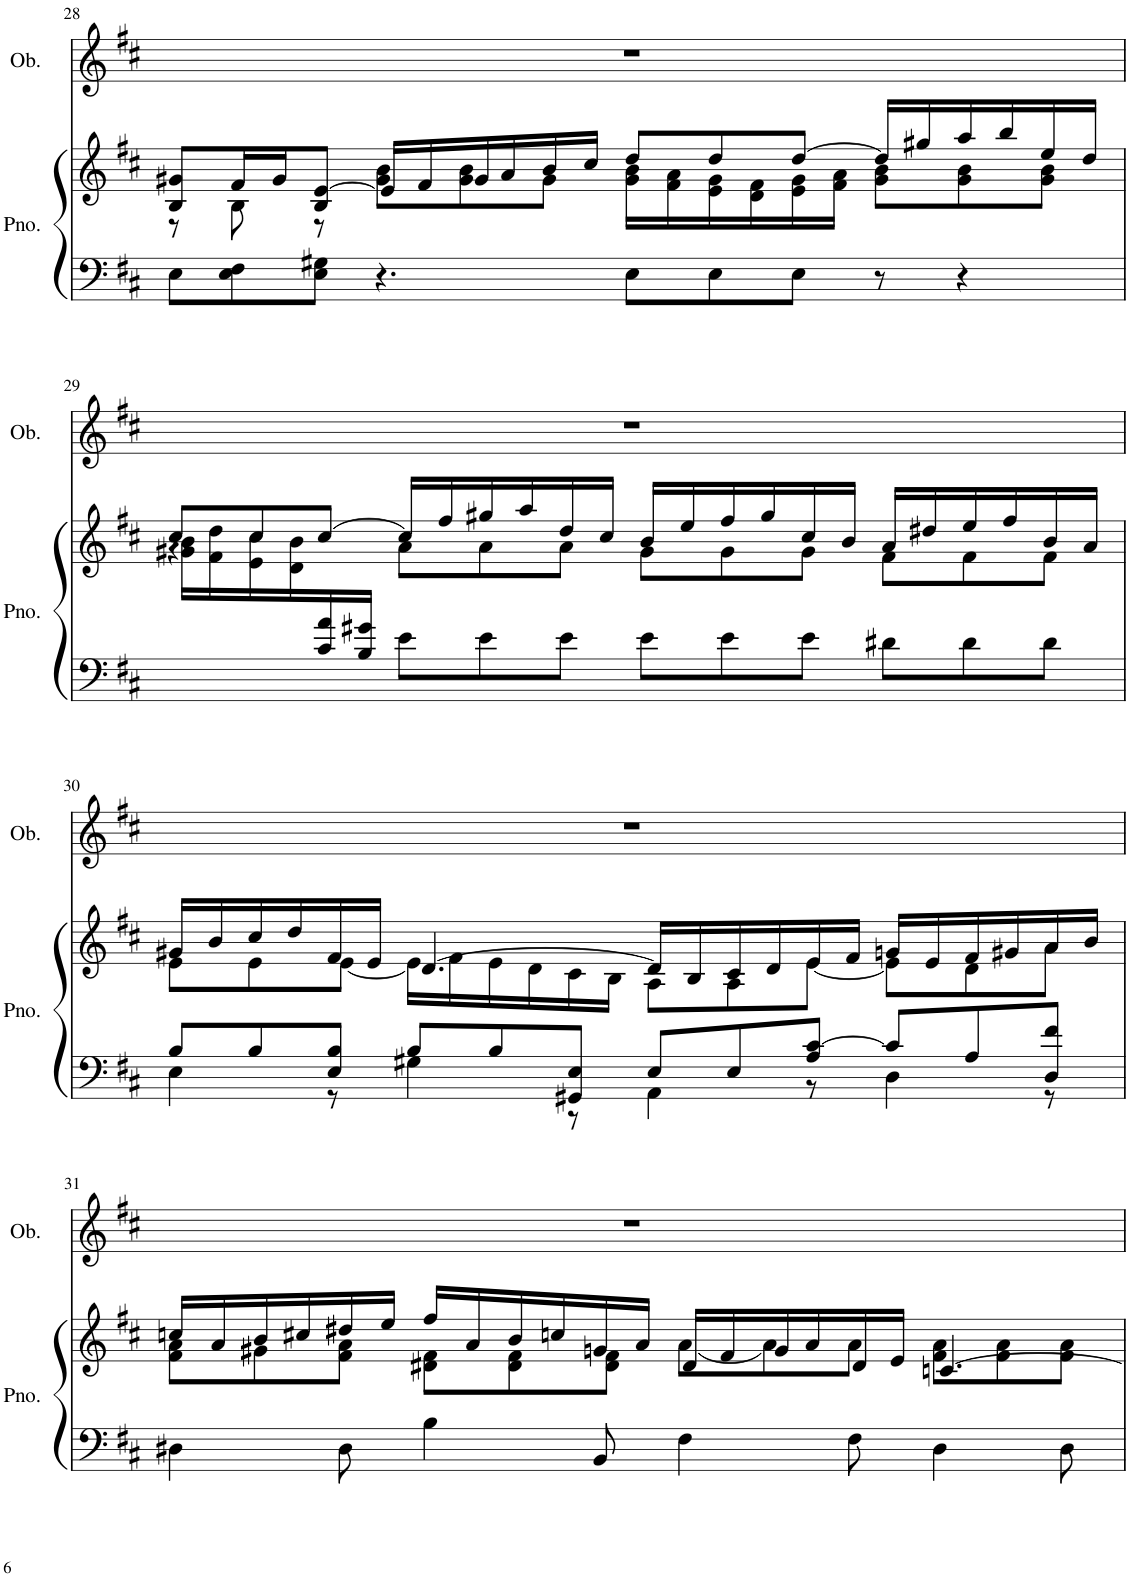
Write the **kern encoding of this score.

**kern	**kern	**kern
*part2	*part2	*part1
*staff3	*staff2	*staff1
*I"Piano	*	*I"Oboe
*I'Pno.	*	*I'Ob.
!!LO:PB:g=z
*clefF4	*clefG2	*clefG2
*k[f#c#]	*k[f#c#]	*k[f#c#]
*M12/8	*M12/8	*M12/8
=28	=28	=28
*	*^	*
8E\L	8B/ 8g#X/L	8r	1.r
8E\ 8F#\	16f#/L	8B\	.
.	16g#/J	.	.
8E\ 8G#X\J	8B/ [8e/J	8r	.
4.r	16e/LL]	8g#\ 8b\L	.
.	16f#/	.	.
.	16g#/	8g#\ 8b\	.
.	16a/	.	.
.	16b/	8g#\J	.
.	16cc#/JJ	.	.
8E\L	8dd/L	16g#\ 16b\LL	.
.	.	16f#\ 16a\	.
8E\	8dd/	16e\ 16g#\	.
.	.	16d\ 16f#\	.
8E\J	[8dd/J	16e\ 16g#\	.
.	.	16f#\ 16a\JJ	.
8r	16dd/LL]	8g#\ 8b\L	.
.	16gg#X/	.	.
4r	16aa/	8g#\ 8b\	.
.	16bb/	.	.
.	16ee/	8g#\ 8b\J	.
.	16dd/JJ	.	.
!!LO:LB:g=z
=29	=29	=29	=29
*	*	*^	*
4ryy	8cc#/L	4.r	16g#X\ 16b\LL	1.r
.	.	.	16f#\ 16dd\	.
.	8cc#/	.	16e\ 16cc#\	.
.	.	.	16d\ 16b\	.
16c#/ 16a/	[8cc#/J	.	1ryy	.
16B/ 16g#X/JJ	.	.	.	.
8e\L	16cc#/LL]	8a\L	.	.
.	16ff#/	.	.	.
8e\	16gg#X/	8a\	.	.
.	16aa/	.	.	.
8e\J	16dd/	8a\J	.	.
.	16cc#/JJ	.	.	.
8e\L	16b/LL	8g#\L	.	.
.	16ee/	.	.	.
8e\	16ff#/	8g#\	.	.
.	16gg#/	.	.	.
8e\J	16cc#/	8g#\J	.	.
.	16b/JJ	.	.	.
8d#X\L	16a/LL	8f#\L	.	.
.	16dd#X/	.	.	.
8d#\	16ee/	8f#\	4ryy	.
.	16ff#/	.	.	.
8d#\J	16b/	8f#\J	.	.
.	16a/JJ	.	.	.
*	*	*v	*v	*
!!LO:LB:g=z
=30	=30	=30	=30
*^	*	*	*
8B/L	4E\	16g#X/LL	8e\L	1.r
.	.	16b/	.	.
8B/	.	16cc#/	8e\	.
.	.	16dd/	.	.
8E/ 8B/J	8r	16f#/	[8e\J	.
.	.	16e/JJ	.	.
8B/L	4G#X\	[4.d/	16e\LL]	.
.	.	.	16f#\	.
8B/	.	.	16e\	.
.	.	.	16d\	.
8GG#X/ 8E/J	8r	.	16c#\	.
.	.	.	16B\JJ	.
8E/L	4AA\	16d/LL]	8A\L	.
.	.	16B/	.	.
8E/	.	16c#/	8A\	.
.	.	16d/	.	.
8A/ [8c#/J	8r	16e/	[8e\J	.
.	.	16f#/JJ	.	.
8c#/L]	4D\	16gn/LL	8e\L]	.
.	.	16e/	.	.
8A/	.	16f#/	8d\	.
.	.	16g#X/	.	.
8D/ 8f#/J	8r	16a/	8a\J	.
.	.	16b/JJ	.	.
*v	*v	*	*	*
!!LO:LB:g=z
=31	=31	=31	=31
4D#X\	16ccn/LL	8f#\ 8a\L	1.r
.	16a/	.	.
.	16b/	8g#X\	.
.	16cc#X/	.	.
8D#\	16dd#X/	8f#\ 8a\J	.
.	16ee/JJ	.	.
4B\	16ff#/LL	8d#X\ 8f#\L	.
.	16a/	.	.
.	16b/	8d#\ 8f#\	.
.	16ccn/	.	.
8BB/	16gn/	8d#\ 8f#\J	.
.	16a/JJ	.	.
4F#\	16d#/LL	[8a\L	.
.	16f#/	.	.
.	16g/	8a\]	.
.	16a/	.	.
8F#\	16d#/	8a\J	.
.	16e/JJ	.	.
4D#\	[4.cn/	8f#\ 8a\L	.
.	.	8f#\ 8a\	.
8D#\	.	8f#\ 8a\J	.
*	*v	*v	*
=	=	=
*-	*-	*-
